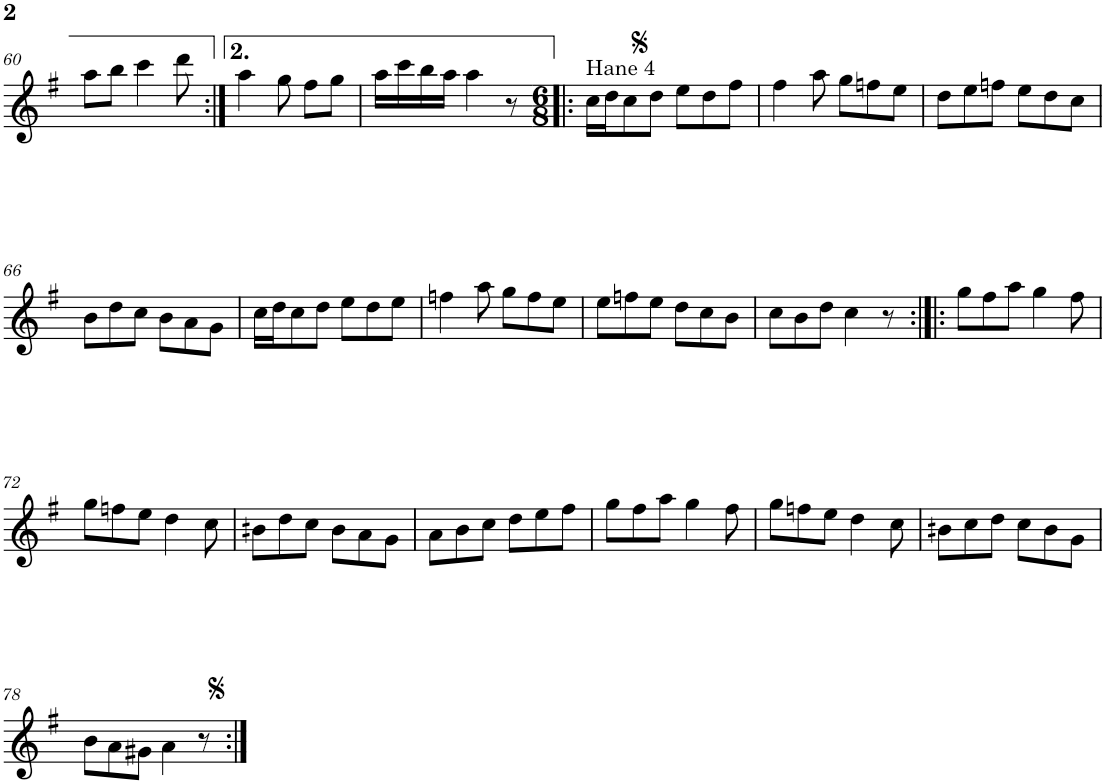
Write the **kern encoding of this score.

**kern
*part1
*staff1
*I"Voice
*I'Vo.
!!LO:PB:g=z
*clefG2
*k[f#]
*M5/8
=60
8aa\L
8bb\J
4ccc\
8ddd\
=61:|!
4aa\
8gg\
8ff#\L
8gg\J
=62
16aa\LL
16ccc\
16bb\
16aa\JJ
4aa\
8r
=63!|:
*M6/8
!LO:TX:a:t=Hane 4
16cc\LL
16dd\J
8cc\
8dd\J
8ee\L
8dd\
8ff#\J
=64
4ff#\
8aa\
8gg\L
8ffn\
8ee\J
=65
8dd\L
8ee\
8ffn\J
8ee\L
8dd\
8cc\J
!!LO:LB:g=z
=66
8b\L
8dd\
8cc\J
8b\L
8a\
8g\J
=67
16cc\LL
16dd\J
8cc\
8dd\J
8ee\L
8dd\
8ee\J
=68
4ffn\
8aa\
8gg\L
8ff\
8ee\J
=69
8ee\L
8ffn\
8ee\J
8dd\L
8cc\
8b\J
=70
8cc\L
8b\
8dd\J
4cc\
8r
=71:|!|:
8gg\L
8ff#\
8aa\J
4gg\
8ff#\
!!LO:LB:g=z
=72
8gg\L
8ffn\
8ee\J
4dd\
8cc\
=73
8bn\L
8dd\
8cc\J
8b\L
8a\
8g\J
=74
8a\L
8b\
8cc\J
8dd\L
8ee\
8ff#\J
=75
8gg\L
8ff#\
8aa\J
4gg\
8ff#\
=76
8gg\L
8ffn\
8ee\J
4dd\
8cc\
=77
8bn\L
8cc\
8dd\J
8cc\L
8b\
8g\J
!!LO:LB:g=z
=78
8b\L
8a\
8g#X\J
4a\
8r
=:|!
*-
